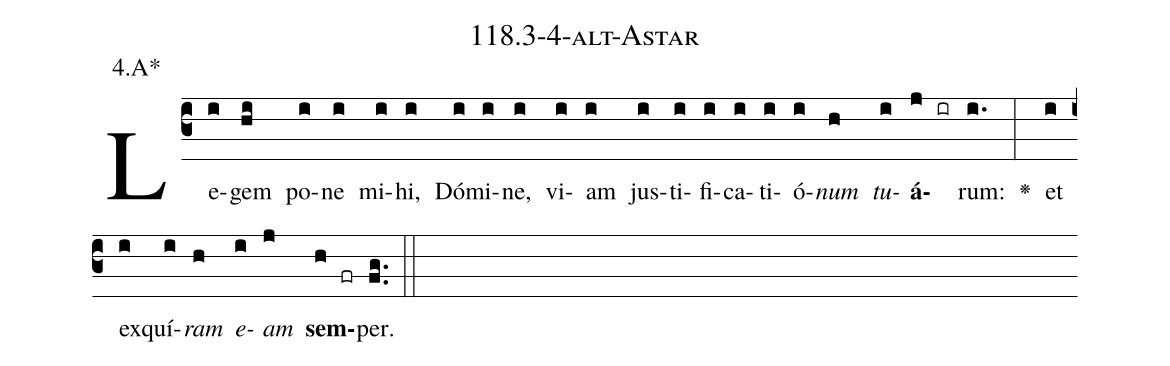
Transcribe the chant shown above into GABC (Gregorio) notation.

name: 118.3-4-alt-Astar;
annotation: 4.A*;
%%
(c3)Le(i)gem(hi) po(i)ne(i) mi(i)hi,(i) Dó(i)mi(i)ne,(i) vi(i)am(i) jus(i)ti(i)fi(i)ca(i)ti(i)ó(i)<i>num</i>(h) <i>tu</i>(i)<b>á</b>(j ir)rum:(i.) <v>\greheightstar</v>(:) et(i) ex(i)quí(i)<i>ram</i>(h) <i>e</i>(i)<i>am</i>(j) <b>sem</b>(h fr)per.(fg..) (::)


%E(i) u(h) o(i) u(j) a(h) e.(fg..) (::)
